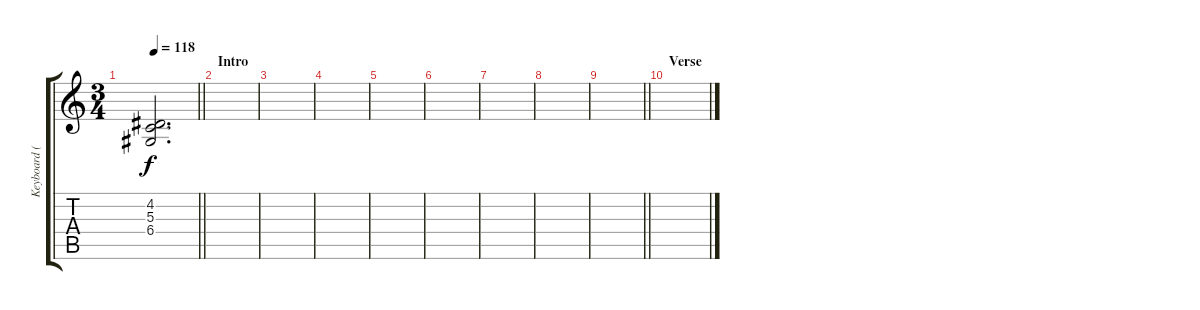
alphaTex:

\track ("Keyboard (Ovie)" "Keyboard (") {instrument stringensemble1}
\staff {score tabs}
\tuning (E4 B3 G3 D3 A2 E2) {hide}
\ts (3 4)
\tempo 118
\clef g2
\barLineRight lightlight
\ks c
(4.2 5.3 6.4).2{d dy f} |
\section ("" "Intro")
|
|
|
|
|
|
|
\barLineRight lightlight
|
\section ("" "Verse")
